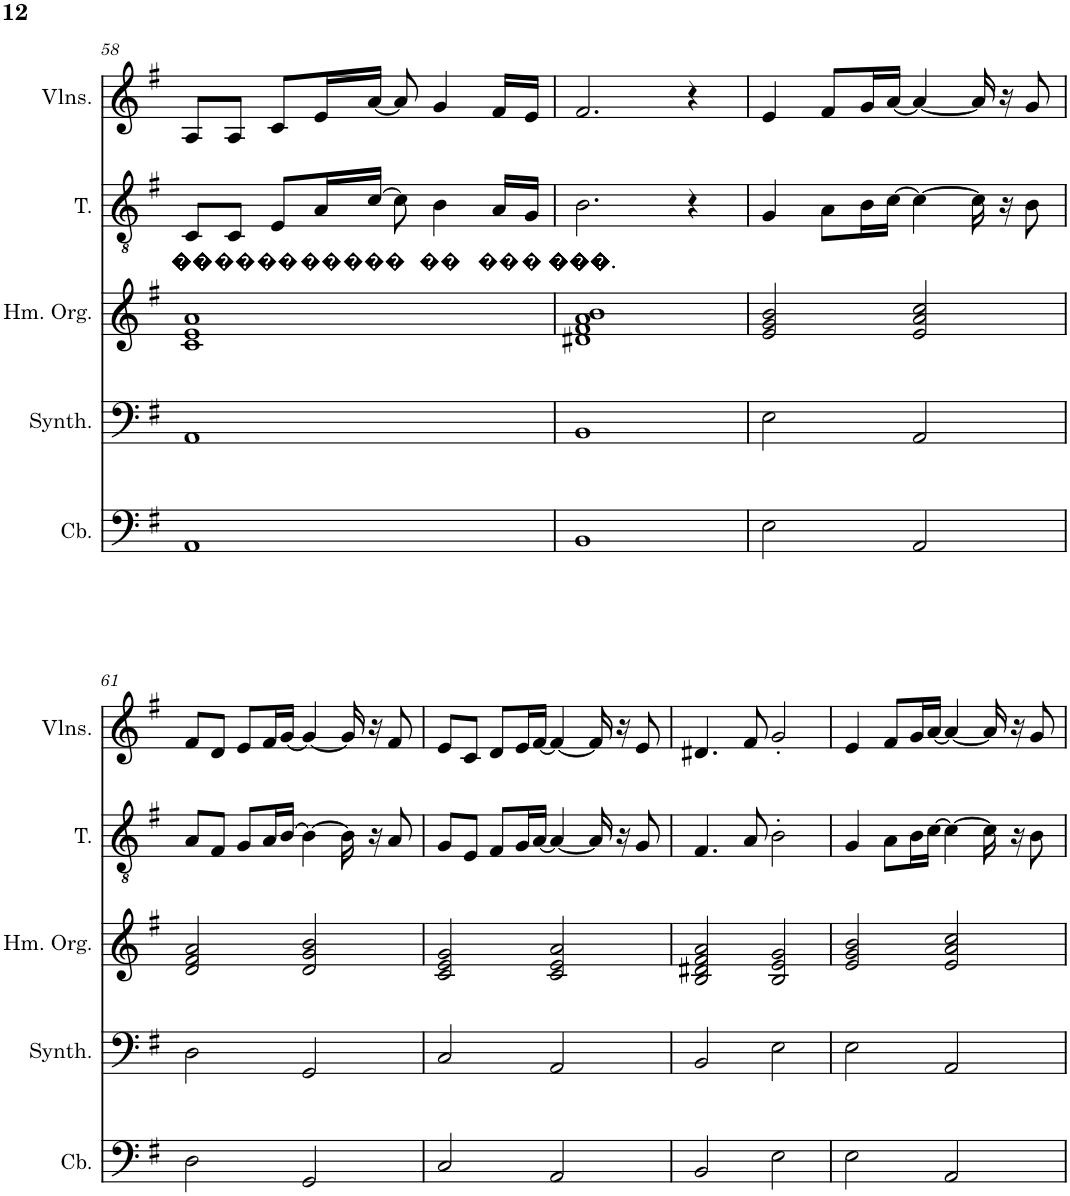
**kern	**kern	**kern	**kern	**text	**kern
*part5	*part4	*part3	*part2	*part2	*part1
*staff5	*staff4	*staff3	*staff2	*staff2	*staff1
*I"Contrabass	*I"Pad Synthesizer, PL	*I"Hammond Organ, PR	*I"Tenor, T/B	*	*I"Violins, S/A
*I'Cb.	*I'Synth.	*I'Hm. Org.	*I'T.	*	*I'Vlns.
!!LO:PB:g=z
*clefF4	*clefF4	*clefG2	*clefGv2	*	*clefG2
*Trd7c12	*	*	*	*	*
*k[f#]	*k[f#]	*k[f#]	*k[f#]	*	*k[f#]
*M4/4	*M4/4	*M4/4	*M4/4	*	*M4/4
=58	=58	=58	=58	=58	=58
!	!	!	!	!LO:LY:b	!
1AA	1AA	1c 1e 1a	8C/L	��	8A/L
!	!	!	!	!LO:LY:b	!
.	.	.	8C/J	��	8A/J
!	!	!	!	!LO:LY:b	!
.	.	.	8E/L	��	8c/L
!	!	!	!	!LO:LY:b	!
.	.	.	16A/L	��	16e/L
!	!	!	!	!LO:LY:b	!
.	.	.	[16c/JJ	���	[16a/JJ
.	.	.	8c\]	.	8a/]
!	!	!	!	!LO:LY:b	!
.	.	.	4B\	��	4g/
!	!	!	!	!LO:LY:b	!
.	.	.	16A/LL	��	16f#/LL
!	!	!	!	!LO:LY:b	!
.	.	.	16G/JJ	�	16e/JJ
=59	=59	=59	=59	=59	=59
!	!	!	!	!LO:LY:b	!
1BB	1BB	1d#X 1f# 1a 1b	2.B\	���.	2.f#/
.	.	.	4r	.	4r
=60	=60	=60	=60	=60	=60
2E\	2E\	2e/ 2g/ 2b/	4G/	.	4e/
.	.	.	8A\L	.	8f#/L
.	.	.	16B\L	.	16g/L
.	.	.	[16c\JJ	.	[16a/JJ
2AA/	2AA/	2e/ 2a/ 2cc/	4c\_	.	4a/_
.	.	.	16c\]	.	16a/]
.	.	.	16r	.	16r
.	.	.	8B\	.	8g/
!!LO:LB:g=z
=61	=61	=61	=61	=61	=61
2D\	2D\	2d/ 2f#/ 2a/	8A/L	.	8f#/L
.	.	.	8F#/J	.	8d/J
.	.	.	8G/L	.	8e/L
.	.	.	16A/L	.	16f#/L
.	.	.	[16B/JJ	.	[16g/JJ
2GG/	2GG/	2d/ 2g/ 2b/	4B\_	.	4g/_
.	.	.	16B\]	.	16g/]
.	.	.	16r	.	16r
.	.	.	8A/	.	8f#/
=62	=62	=62	=62	=62	=62
2C/	2C/	2c/ 2e/ 2g/	8G/L	.	8e/L
.	.	.	8E/J	.	8c/J
.	.	.	8F#/L	.	8d/L
.	.	.	16G/L	.	16e/L
.	.	.	[16A/JJ	.	[16f#/JJ
2AA/	2AA/	2c/ 2e/ 2a/	4A/_	.	4f#/_
.	.	.	16A/]	.	16f#/]
.	.	.	16r	.	16r
.	.	.	8G/	.	8e/
=63	=63	=63	=63	=63	=63
2BB/	2BB/	2B/ 2d#X/ 2f#/ 2a/	4.F#/	.	4.d#X/
.	.	.	8A/	.	8f#/
2E\	2E\	2B/ 2e/ 2g/	2B'\	.	2g'/
=64	=64	=64	=64	=64	=64
2E\	2E\	2e/ 2g/ 2b/	4G/	.	4e/
.	.	.	8A\L	.	8f#/L
.	.	.	16B\L	.	16g/L
.	.	.	[16c\JJ	.	[16a/JJ
2AA/	2AA/	2e/ 2a/ 2cc/	4c\_	.	4a/_
.	.	.	16c\]	.	16a/]
.	.	.	16r	.	16r
.	.	.	8B\	.	8g/
=	=	=	=	=	=
*-	*-	*-	*-	*-	*-
